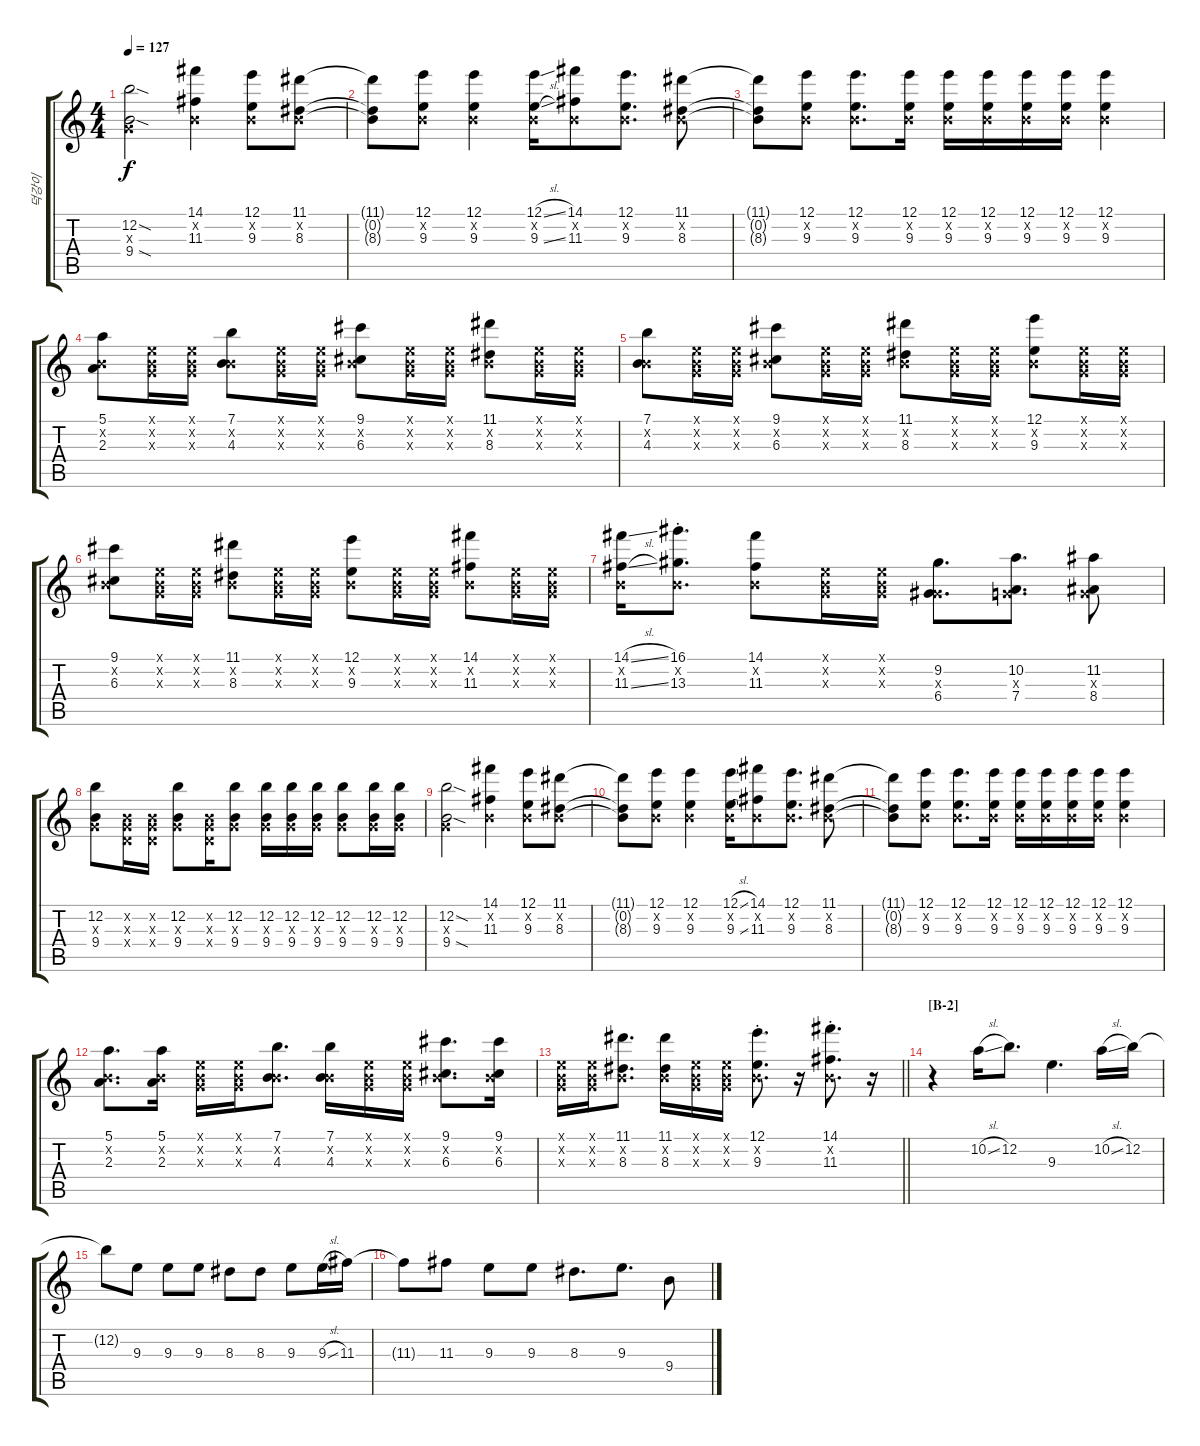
\track ("덕강이" "덕강이") {instrument acousticguitarsteel}
\staff {score tabs}
\tuning (E4 B3 G3 D3 A2 E2) {hide}
\ts (4 4)
\tempo 127
\clef g2
\ks c
(12.2{sod} 0.3{x} 9.4{sod}).2{dy f} (14.1 0.2{x} 11.3).4 (12.1 0.2{x} 9.3).8 (11.1 0.2{x} 8.3).8 |
(11.1{t} 0.2{t} 8.3{t}).8 (12.1 0.2{x} 9.3).8 (12.1 0.2{x} 9.3).4 (12.1{sl} 0.2{x} 9.3{sl}).16 (14.1 0.2{x} 11.3).8 (12.1 0.2{x} 9.3).8{d} (11.1 0.2{x} 8.3).8 |
(11.1{t} 0.2{t} 8.3{t}).8 (12.1 0.2{x} 9.3).8 (12.1 0.2{x} 9.3).8{d} (12.1 0.2{x} 9.3).16 (12.1 0.2{x} 9.3).16 (12.1 0.2{x} 9.3).16 (12.1 0.2{x} 9.3).16 (12.1 0.2{x} 9.3).16 (12.1 0.2{x} 9.3).4 |
(5.1 0.2{x} 2.3).8 (0.1{x} 0.2{x} 0.3{x}).16 (0.1{x} 0.2{x} 0.3{x}).16 (7.1 0.2{x} 4.3).8 (0.1{x} 0.2{x} 0.3{x}).16 (0.1{x} 0.2{x} 0.3{x}).16 (9.1 0.2{x} 6.3).8 (0.1{x} 0.2{x} 0.3{x}).16 (0.1{x} 0.2{x} 0.3{x}).16 (11.1 0.2{x} 8.3).8 (0.1{x} 0.2{x} 0.3{x}).16 (0.1{x} 0.2{x} 0.3{x}).16 |
(7.1 0.2{x} 4.3).8 (0.1{x} 0.2{x} 0.3{x}).16 (0.1{x} 0.2{x} 0.3{x}).16 (9.1 0.2{x} 6.3).8 (0.1{x} 0.2{x} 0.3{x}).16 (0.1{x} 0.2{x} 0.3{x}).16 (11.1 0.2{x} 8.3).8 (0.1{x} 0.2{x} 0.3{x}).16 (0.1{x} 0.2{x} 0.3{x}).16 (12.1 0.2{x} 9.3).8 (0.1{x} 0.2{x} 0.3{x}).16 (0.1{x} 0.2{x} 0.3{x}).16 |
(9.1 0.2{x} 6.3).8 (0.1{x} 0.2{x} 0.3{x}).16 (0.1{x} 0.2{x} 0.3{x}).16 (11.1 0.2{x} 8.3).8 (0.1{x} 0.2{x} 0.3{x}).16 (0.1{x} 0.2{x} 0.3{x}).16 (12.1 0.2{x} 9.3).8 (0.1{x} 0.2{x} 0.3{x}).16 (0.1{x} 0.2{x} 0.3{x}).16 (14.1 0.2{x} 11.3).8 (0.1{x} 0.2{x} 0.3{x}).16 (0.1{x} 0.2{x} 0.3{x}).16 |
(14.1{sl} 0.2{x} 11.3{sl}).16 (16.1{st} 0.2{x} 13.3{st}).8{d} (14.1 0.2{x} 11.3).8 (0.1{x} 0.2{x} 0.3{x}).16 (0.1{x} 0.2{x} 0.3{x}).16 (9.2 0.3{x} 6.4).8{d} (10.2 0.3{x} 7.4).8{d} (11.2 0.3{x} 8.4).8 |
(12.2 0.3{x} 9.4).8 (0.2{x} 0.3{x} 0.4{x}).16 (0.2{x} 0.3{x} 0.4{x}).16 (12.2 0.3{x} 9.4).8 (0.2{x} 0.3{x} 0.4{x}).16 (12.2 0.3{x} 9.4).8 (12.2 0.3{x} 9.4).16 (12.2 0.3{x} 9.4).16 (12.2 0.3{x} 9.4).16 (12.2 0.3{x} 9.4).8 (12.2 0.3{x} 9.4).16 (12.2 0.3{x} 9.4).16 |
(12.2{sod} 0.3{x} 9.4{sod}).2 (14.1 0.2{x} 11.3).4 (12.1 0.2{x} 9.3).8 (11.1 0.2{x} 8.3).8 |
(11.1{t} 0.2{t} 8.3{t}).8 (12.1 0.2{x} 9.3).8 (12.1 0.2{x} 9.3).4 (12.1{sl} 0.2{x} 9.3{sl}).16 (14.1 0.2{x} 11.3).8 (12.1 0.2{x} 9.3).8{d} (11.1 0.2{x} 8.3).8 |
(11.1{t} 0.2{t} 8.3{t}).8 (12.1 0.2{x} 9.3).8 (12.1 0.2{x} 9.3).8{d} (12.1 0.2{x} 9.3).16 (12.1 0.2{x} 9.3).16 (12.1 0.2{x} 9.3).16 (12.1 0.2{x} 9.3).16 (12.1 0.2{x} 9.3).16 (12.1 0.2{x} 9.3).4 |
(5.1 0.2{x} 2.3).8{d} (5.1 0.2{x} 2.3).16 (0.1{x} 0.2{x} 0.3{x}).16 (0.1{x} 0.2{x} 0.3{x}).16 (7.1 0.2{x} 4.3).8{d} (7.1 0.2{x} 4.3).16 (0.1{x} 0.2{x} 0.3{x}).16 (0.1{x} 0.2{x} 0.3{x}).16 (9.1 0.2{x} 6.3).8{d} (9.1 0.2{x} 6.3).16 |
\barLineRight lightlight
(0.1{x} 0.2{x} 0.3{x}).16 (0.1{x} 0.2{x} 0.3{x}).16 (11.1 0.2{x} 8.3).8{d} (11.1 0.2{x} 8.3).16 (0.1{x} 0.2{x} 0.3{x}).16 (0.1{x} 0.2{x} 0.3{x}).16 (12.1{st} 0.2{x} 9.3{st}).8{d} r.16 (14.1{st} 0.2{x} 11.3{st}).8{d} r.16 |
\section ("" "[B-2]")
r.4 10.2{sl}.16 12.2.8{d} 9.3.4{d} 10.2{sl}.16 12.2.16 |
12.2{t}.8 9.3.8 9.3.8 9.3.8 8.3.8 8.3.8 9.3.8 9.3{sl}.16 11.3.16 |
11.3{t}.8 11.3.8 9.3.8 9.3.8 8.3.8{d} 9.3.8{d} 9.4.8
